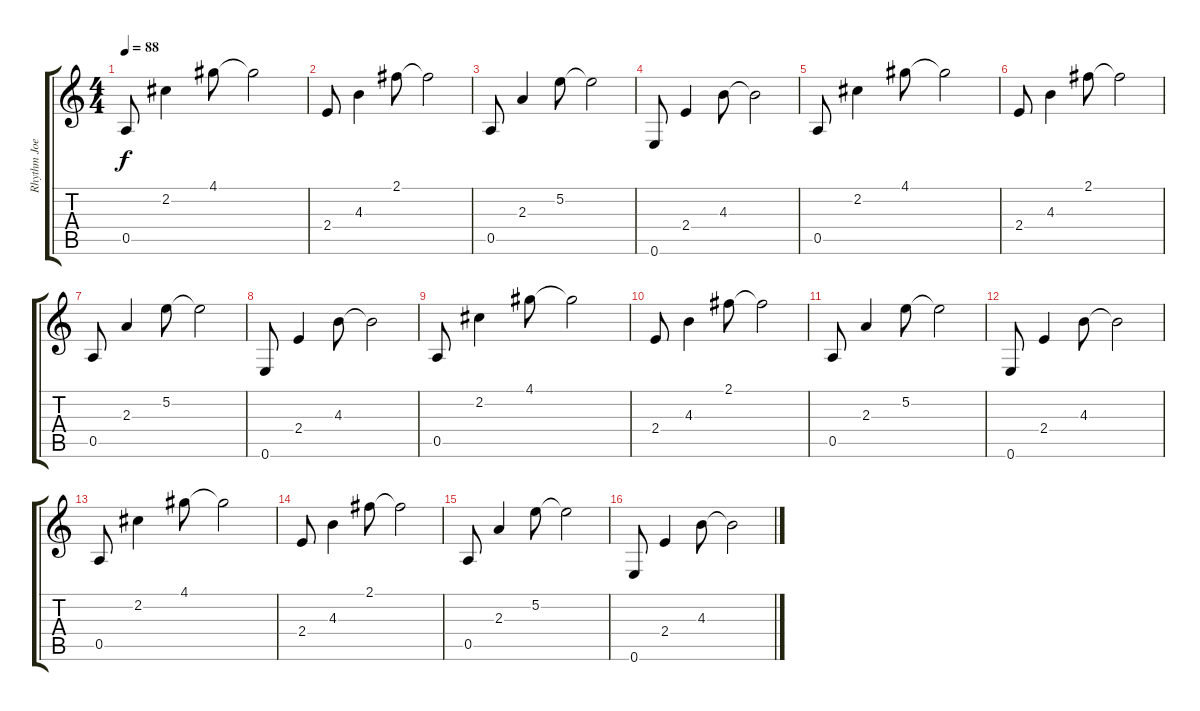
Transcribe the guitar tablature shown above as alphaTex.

\track ("Rhythm Joe 2" "Rhythm Joe") {instrument acousticguitarnylon}
\staff {score tabs}
\tuning (E4 B3 G3 D3 A2 E2) {hide}
\ts (4 4)
\tempo 88
\clef g2
\ks c
0.5.8{dy f} 2.2.4 4.1.8 4.1{t}.2 |
2.4.8 4.3.4 2.1.8 2.1{t}.2 |
0.5.8 2.3.4 5.2.8 5.2{t}.2 |
0.6.8 2.4.4 4.3.8 4.3{t}.2 |
0.5.8 2.2.4 4.1.8 4.1{t}.2 |
2.4.8 4.3.4 2.1.8 2.1{t}.2 |
0.5.8 2.3.4 5.2.8 5.2{t}.2 |
0.6.8 2.4.4 4.3.8 4.3{t}.2 |
0.5.8 2.2.4 4.1.8 4.1{t}.2 |
2.4.8 4.3.4 2.1.8 2.1{t}.2 |
0.5.8 2.3.4 5.2.8 5.2{t}.2 |
0.6.8 2.4.4 4.3.8 4.3{t}.2 |
0.5.8 2.2.4 4.1.8 4.1{t}.2 |
2.4.8 4.3.4 2.1.8 2.1{t}.2 |
0.5.8 2.3.4 5.2.8 5.2{t}.2 |
0.6.8 2.4.4 4.3.8 4.3{t}.2
